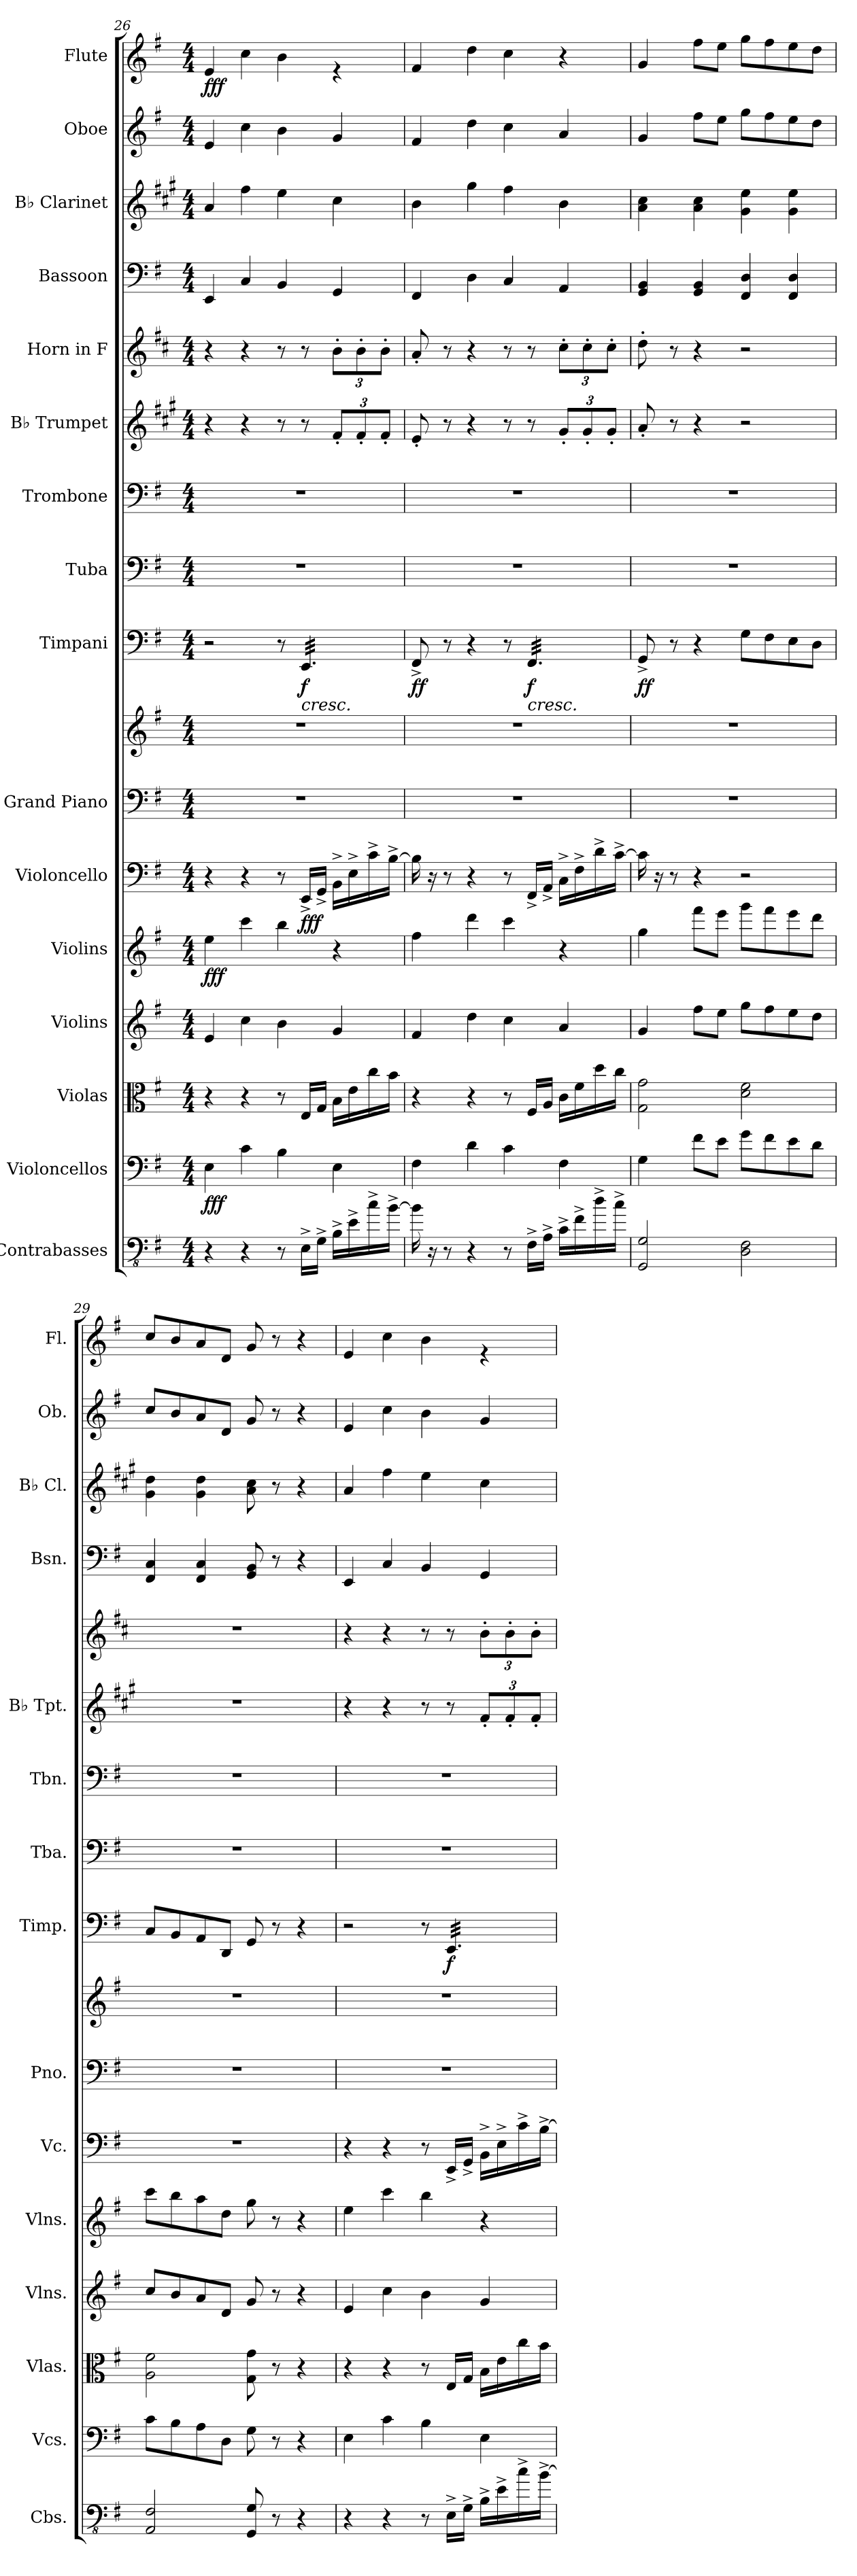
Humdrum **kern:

**kern	**kern	**dynam	**kern	**kern	**kern	**dynam	**kern	**dynam	**kern	**kern	**kern	**dynam	**kern	**kern	**kern	**kern	**kern	**kern	**kern	**kern	**dynam
*part16	*part15	*part15	*part14	*part13	*part12	*part12	*part11	*part11	*part10	*part10	*part9	*part9	*part8	*part7	*part6	*part5	*part4	*part3	*part2	*part1	*part1
*staff17	*staff16	*staff16	*staff15	*staff14	*staff13	*staff13	*staff12	*staff12	*staff11	*staff10	*staff9	*staff9	*staff8	*staff7	*staff6	*staff5	*staff4	*staff3	*staff2	*staff1	*staff1
*I"Contrabasses	*I"Violoncellos	*	*I"Violas	*I"Violins	*I"Violins	*	*I"Violoncello	*	*I"Grand Piano	*	*I"Timpani	*	*I"Tuba	*I"Trombone	*I"B♭ Trumpet	*I"Horn in F	*I"Bassoon	*I"B♭ Clarinet	*I"Oboe	*I"Flute	*
*I'Cbs.	*I'Vcs.	*	*I'Vlas.	*I'Vlns.	*I'Vlns.	*	*I'Vc.	*	*I'Pno.	*	*I'Timp.	*	*I'Tba.	*I'Tbn.	*I'B♭ Tpt.	*	*I'Bsn.	*I'B♭ Cl.	*I'Ob.	*I'Fl.	*
*clefFv4	*clefF4	*	*clefC3	*clefG2	*clefG2	*	*clefF4	*	*clefF4	*clefG2	*clefF4	*	*clefF4	*clefF4	*clefG2	*clefG2	*clefF4	*clefG2	*clefG2	*clefG2	*
*	*	*	*	*	*	*	*	*	*	*	*	*	*	*	*ITrd1c2	*ITrd4c7	*	*ITrd1c2	*	*	*
*k[f#]	*k[f#]	*	*k[f#]	*k[f#]	*k[f#]	*	*k[f#]	*	*k[f#]	*k[f#]	*k[f#]	*	*k[f#]	*k[f#]	*k[f#]	*k[f#]	*k[f#]	*k[f#]	*k[f#]	*k[f#]	*
*M4/4	*M4/4	*	*M4/4	*M4/4	*M4/4	*	*M4/4	*	*M4/4	*M4/4	*M4/4	*	*M4/4	*M4/4	*M4/4	*M4/4	*M4/4	*M4/4	*M4/4	*M4/4	*
*MM100	*MM100	*	*MM100	*MM100	*MM100	*	*MM100	*	*MM100	*MM100	*MM100	*	*MM100	*MM100	*MM100	*MM100	*MM100	*MM100	*MM100	*MM100	*
=26	=26	=26	=26	=26	=26	=26	=26	=26	=26	=26	=26	=26	=26	=26	=26	=26	=26	=26	=26	=26	=26
!	!	!LO:DY:b	!	!	!	!LO:DY:b	!	!	!	!	!	!	!	!	!	!	!	!	!	!	!LO:DY:b
4r	4E\	fff	4r	4e/	4ee\	fff	4r	.	1r	1r	2r	.	1r	1r	4r	4r	4EE/	4g/	4e/	4e/	fff
4r	4c\	.	4r	4cc\	4ccc\	.	4r	.	.	.	.	.	.	.	4r	4r	4C/	4ee\	4cc\	4cc\	.
8r	4B\	.	8r	4b\	4bb\	.	8r	.	.	.	8r	.	.	.	8r	8r	4BB/	4dd\	4b\	4b\	.
!	!	!	!	!	!	!	!	!LO:DY:b	!	!	!	!LO:HP:b	!	!	!	!	!	!	!	!	!
!	!	!	!	!	!	!	!	!	!	!	!	!LO:DY:n=1:b	!	!	!	!	!	!	!	!	!
*	*	*	*	*	*	*	*	*	*	*	*tremolo	*	*	*	*	*	*	*	*	*	*
16EE^\LL	.	.	16E/LL	.	.	.	16EE^/LL	fff	.	.	32EE/LLL	< f	.	.	8r	8r	.	.	.	.	.
.	.	.	.	.	.	.	.	.	.	.	32EE/	.	.	.	.	.	.	.	.	.	.
16GG^\JJ	.	.	16G/JJ	.	.	.	16GG^/JJ	.	.	.	32EE/	.	.	.	.	.	.	.	.	.	.
.	.	.	.	.	.	.	.	.	.	.	32EE/	.	.	.	.	.	.	.	.	.	.
*	*	*	*	*	*	*	*	*	*	*	*	*	*	*	*Xbrackettup	*Xbrackettup	*	*	*	*	*
16BB^\LL	4E\	.	16B\LL	4g/	4r	.	16BB^\LL	.	.	.	32EE/	.	.	.	12e'/L	12e'\L	4GG/	4b\	4g/	4re	.
.	.	.	.	.	.	.	.	.	.	.	32EE/	.	.	.	.	.	.	.	.	.	.
16E^\	.	.	16e\	.	.	.	16E^\	.	.	.	32EE/	.	.	.	.	.	.	.	.	.	.
.	.	.	.	.	.	.	.	.	.	.	.	.	.	.	12e'/	12e'\	.	.	.	.	.
.	.	.	.	.	.	.	.	.	.	.	32EE/	.	.	.	.	.	.	.	.	.	.
16c^\	.	.	16cc\	.	.	.	16c^\	.	.	.	32EE/	.	.	.	.	.	.	.	.	.	.
.	.	.	.	.	.	.	.	.	.	.	32EE/	.	.	.	.	.	.	.	.	.	.
.	.	.	.	.	.	.	.	.	.	.	.	.	.	.	12e'/J	12e'\J	.	.	.	.	.
[16B^\JJ	.	.	16b\JJ	.	.	.	[16B^\JJ	.	.	.	32EE/	.	.	.	.	.	.	.	.	.	.
.	.	.	.	.	.	.	.	.	.	.	32EE/JJJ	.	.	.	.	.	.	.	.	.	.
*	*	*	*	*	*	*	*	*	*	*	*Xtremolo	*	*	*	*	*	*	*	*	*	*
=27	=27	=27	=27	=27	=27	=27	=27	=27	=27	=27	=27	=27	=27	=27	=27	=27	=27	=27	=27	=27	=27
!	!	!	!	!	!	!	!	!	!	!	!	!LO:DY:b	!	!	!	!	!	!	!	!	!
16B\]	4F#\	.	4r	4f#/	4ff#\	.	16B\]	.	1r	1r	8FF#^/	ff	1r	1r	8d'/	8d'/	4FF#/	4a\	4f#/	4f#/	.
16r	.	.	.	.	.	.	16r	.	.	.	.	.	.	.	.	.	.	.	.	.	.
8r	.	.	.	.	.	.	8r	.	.	.	8r	[	.	.	8r	8r	.	.	.	.	.
4r	4d\	.	4r	4dd\	4ddd\	.	4r	.	.	.	4r	.	.	.	4r	4r	4D\	4ff#\	4dd\	4dd\	.
8r	4c\	.	8r	4cc\	4ccc\	.	8r	.	.	.	8r	.	.	.	8r	8r	4C/	4ee\	4cc\	4cc\	.
!	!	!	!	!	!	!	!	!	!	!	!	!LO:HP:b	!	!	!	!	!	!	!	!	!
!	!	!	!	!	!	!	!	!	!	!	!	!LO:DY:n=1:b	!	!	!	!	!	!	!	!	!
*	*	*	*	*	*	*	*	*	*	*	*tremolo	*	*	*	*	*	*	*	*	*	*
16FF#^\LL	.	.	16F#/LL	.	.	.	16FF#^/LL	.	.	.	32FF#/LLL	< f	.	.	8r	8r	.	.	.	.	.
.	.	.	.	.	.	.	.	.	.	.	32FF#/	.	.	.	.	.	.	.	.	.	.
16AA^\JJ	.	.	16A/JJ	.	.	.	16AA^/JJ	.	.	.	32FF#/	.	.	.	.	.	.	.	.	.	.
.	.	.	.	.	.	.	.	.	.	.	32FF#/	.	.	.	.	.	.	.	.	.	.
16C^\LL	4F#\	.	16c\LL	4a/	4r	.	16C^\LL	.	.	.	32FF#/	.	.	.	12f#'/L	12f#'\L	4AA/	4a\	4a/	4r	.
.	.	.	.	.	.	.	.	.	.	.	32FF#/	.	.	.	.	.	.	.	.	.	.
16F#^\	.	.	16f#\	.	.	.	16F#^\	.	.	.	32FF#/	.	.	.	.	.	.	.	.	.	.
.	.	.	.	.	.	.	.	.	.	.	.	.	.	.	12f#'/	12f#'\	.	.	.	.	.
.	.	.	.	.	.	.	.	.	.	.	32FF#/	.	.	.	.	.	.	.	.	.	.
16d^\	.	.	16dd\	.	.	.	16d^\	.	.	.	32FF#/	.	.	.	.	.	.	.	.	.	.
.	.	.	.	.	.	.	.	.	.	.	32FF#/	.	.	.	.	.	.	.	.	.	.
.	.	.	.	.	.	.	.	.	.	.	.	.	.	.	12f#'/J	12f#'\J	.	.	.	.	.
16c^\JJ	.	.	16cc\JJ	.	.	.	[16c^\JJ	.	.	.	32FF#/	.	.	.	.	.	.	.	.	.	.
.	.	.	.	.	.	.	.	.	.	.	32FF#/JJJ	.	.	.	.	.	.	.	.	.	.
*	*	*	*	*	*	*	*	*	*	*	*Xtremolo	*	*	*	*	*	*	*	*	*	*
!!LO:PB:g=z
=28	=28	=28	=28	=28	=28	=28	=28	=28	=28	=28	=28	=28	=28	=28	=28	=28	=28	=28	=28	=28	=28
!	!	!	!	!	!	!	!	!	!	!	!	!LO:DY:b	!	!	!	!	!	!	!	!	!
2GGG/ 2GG/	4G\	.	2G\ 2g\	4g/	4gg\	.	16c\]	.	1r	1r	8GG^/	ff	1r	1r	8g'/	8g'\	4GG/ 4BB/	4g\ 4b\	4g/	4g/	.
.	.	.	.	.	.	.	16r	.	.	.	.	.	.	.	.	.	.	.	.	.	.
.	.	.	.	.	.	.	8r	.	.	.	8r	[	.	.	8r	8r	.	.	.	.	.
.	8f#\L	.	.	8ff#\L	8fff#\L	.	4r	.	.	.	4r	.	.	.	4r	4r	4GG/ 4BB/	4g\ 4b\	8ff#\L	8ff#\L	.
.	8e\J	.	.	8ee\J	8eee\J	.	.	.	.	.	.	.	.	.	.	.	.	.	8ee\J	8ee\J	.
2DD\ 2FF#\	8g\L	.	2d\ 2f#\	8gg\L	8ggg\L	.	2r	.	.	.	8G\L	.	.	.	2r	2r	4FF#/ 4D/	4f#\ 4dd\	8gg\L	8gg\L	.
.	8f#\	.	.	8ff#\	8fff#\	.	.	.	.	.	8F#\	.	.	.	.	.	.	.	8ff#\	8ff#\	.
.	8e\	.	.	8ee\	8eee\	.	.	.	.	.	8E\	.	.	.	.	.	4FF#/ 4D/	4f#\ 4dd\	8ee\	8ee\	.
.	8d\J	.	.	8dd\J	8ddd\J	.	.	.	.	.	8D\J	.	.	.	.	.	.	.	8dd\J	8dd\J	.
=29	=29	=29	=29	=29	=29	=29	=29	=29	=29	=29	=29	=29	=29	=29	=29	=29	=29	=29	=29	=29	=29
2AAA/ 2FF#/	8c\L	.	2A\ 2f#\	8cc/L	8ccc\L	.	1r	.	1r	1r	8C/L	.	1r	1r	1r	1r	4FF#/ 4C/	4f#\ 4cc\	8cc/L	8cc/L	.
.	8B\	.	.	8b/	8bb\	.	.	.	.	.	8BB/	.	.	.	.	.	.	.	8b/	8b/	.
.	8A\	.	.	8a/	8aa\	.	.	.	.	.	8AA/	.	.	.	.	.	4FF#/ 4C/	4f#\ 4cc\	8a/	8a/	.
.	8D\J	.	.	8d/J	8dd\J	.	.	.	.	.	8DD/J	.	.	.	.	.	.	.	8d/J	8d/J	.
8GGG/ 8GG/	8G\	.	8G\ 8g\	8g/	8gg\	.	.	.	.	.	8GG/	.	.	.	.	.	8GG/ 8BB/	8g\ 8b\	8g/	8g/	.
8r	8r	.	8r	8r	8r	.	.	.	.	.	8r	.	.	.	.	.	8r	8r	8r	8r	.
4r	4r	.	4r	4r	4r	.	.	.	.	.	4r	.	.	.	.	.	4r	4r	4r	4r	.
=30	=30	=30	=30	=30	=30	=30	=30	=30	=30	=30	=30	=30	=30	=30	=30	=30	=30	=30	=30	=30	=30
4r	4E\	.	4r	4e/	4ee\	.	4r	.	1r	1r	2r	.	1r	1r	4r	4r	4EE/	4g/	4e/	4e/	.
4r	4c\	.	4r	4cc\	4ccc\	.	4r	.	.	.	.	.	.	.	4r	4r	4C/	4ee\	4cc\	4cc\	.
8r	4B\	.	8r	4b\	4bb\	.	8r	.	.	.	8r	.	.	.	8r	8r	4BB/	4dd\	4b\	4b\	.
!	!	!	!	!	!	!	!	!	!	!	!	!LO:DY:b	!	!	!	!	!	!	!	!	!
*	*	*	*	*	*	*	*	*	*	*	*tremolo	*	*	*	*	*	*	*	*	*	*
16EE^\LL	.	.	16E/LL	.	.	.	16EE^/LL	.	.	.	32EE/LLL	f	.	.	8r	8r	.	.	.	.	.
.	.	.	.	.	.	.	.	.	.	.	32EE/	.	.	.	.	.	.	.	.	.	.
16GG^\JJ	.	.	16G/JJ	.	.	.	16GG^/JJ	.	.	.	32EE/	.	.	.	.	.	.	.	.	.	.
.	.	.	.	.	.	.	.	.	.	.	32EE/	.	.	.	.	.	.	.	.	.	.
16BB^\LL	4E\	.	16B\LL	4g/	4r	.	16BB^\LL	.	.	.	32EE/	.	.	.	12e'/L	12e'\L	4GG/	4b\	4g/	4re	.
.	.	.	.	.	.	.	.	.	.	.	32EE/	.	.	.	.	.	.	.	.	.	.
16E^\	.	.	16e\	.	.	.	16E^\	.	.	.	32EE/	.	.	.	.	.	.	.	.	.	.
.	.	.	.	.	.	.	.	.	.	.	.	.	.	.	12e'/	12e'\	.	.	.	.	.
.	.	.	.	.	.	.	.	.	.	.	32EE/	.	.	.	.	.	.	.	.	.	.
16c^\	.	.	16cc\	.	.	.	16c^\	.	.	.	32EE/	.	.	.	.	.	.	.	.	.	.
.	.	.	.	.	.	.	.	.	.	.	32EE/	.	.	.	.	.	.	.	.	.	.
.	.	.	.	.	.	.	.	.	.	.	.	.	.	.	12e'/J	12e'\J	.	.	.	.	.
[16B^\JJ	.	.	16b\JJ	.	.	.	[16B^\JJ	.	.	.	32EE/	.	.	.	.	.	.	.	.	.	.
.	.	.	.	.	.	.	.	.	.	.	32EE/JJJ	.	.	.	.	.	.	.	.	.	.
*	*	*	*	*	*	*	*	*	*	*	*Xtremolo	*	*	*	*	*	*	*	*	*	*
=	=	=	=	=	=	=	=	=	=	=	=	=	=	=	=	=	=	=	=	=	=
*-	*-	*-	*-	*-	*-	*-	*-	*-	*-	*-	*-	*-	*-	*-	*-	*-	*-	*-	*-	*-	*-
